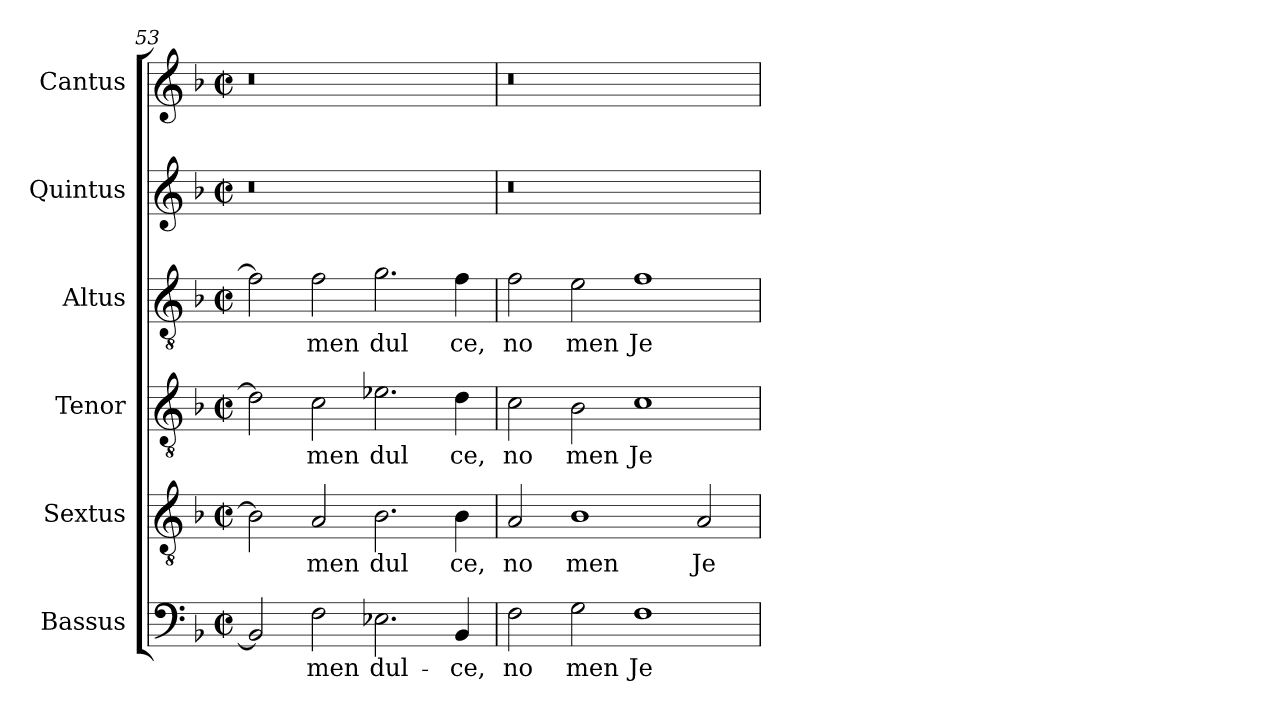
**kern	**text	**kern	**text	**kern	**text	**kern	**text	**kern	**kern
*part6	*part6	*part5	*part5	*part4	*part4	*part3	*part3	*part2	*part1
*staff6	*staff6	*staff5	*staff5	*staff4	*staff4	*staff3	*staff3	*staff2	*staff1
*I"Bassus	*	*I"Sextus	*	*I"Tenor	*	*I"Altus	*	*I"Quintus	*I"Cantus
*clefF4	*	*clefGv2	*	*clefGv2	*	*clefGv2	*	*clefG2	*clefG2
*k[b-]	*	*k[b-]	*	*k[b-]	*	*k[b-]	*	*k[b-]	*k[b-]
*F:	*	*F:	*	*F:	*	*F:	*	*F:	*F:
*M2/2	*	*M2/2	*	*M2/2	*	*M2/2	*	*M2/2	*M2/2
*met(c|)	*	*met(c|)	*	*met(c|)	*	*met(c|)	*	*met(c|)	*met(c|)
=53	=53	=53	=53	=53	=53	=53	=53	=53	=53
2BB-/]	.	2B-\]	.	2d\]	.	2f\]	.	0r	0r
!	!LO:LY:b:cj	!	!LO:LY:b:cj	!	!LO:LY:b:cj	!	!LO:LY:b:cj	!	!
2F\	-men	2A/	men	2c\	men	2f\	men	.	.
!	!LO:LY:b:cj	!	!LO:LY:b:cj	!	!LO:LY:b:cj	!	!LO:LY:b:cj	!	!
2.E-X\	dul-	2.B-\	dul	2.e-X\	dul	2.g\	dul	.	.
!	!LO:LY:b:cj	!	!LO:LY:b:cj	!	!LO:LY:b:cj	!	!LO:LY:b:cj	!	!
4BB-/	-ce,	4B-\	ce,	4d\	ce,	4f\	ce,	.	.
=54	=54	=54	=54	=54	=54	=54	=54	=54	=54
!	!LO:LY:b:cj	!	!LO:LY:b:cj	!	!LO:LY:b:cj	!	!LO:LY:b:cj	!	!
2F\	no	2A/	no	2c\	no	2f\	no	0r	0r
!	!LO:LY:b:cj	!	!LO:LY:b:cj	!	!LO:LY:b:cj	!	!LO:LY:b:cj	!	!
2G\	men	1B-	men	2B-\	men	2e\	men	.	.
!	!LO:LY:b:cj	!	!	!	!LO:LY:b:cj	!	!LO:LY:b:cj	!	!
1F	Je-	.	.	1c	Je	1f	Je	.	.
!	!	!	!LO:LY:b:cj	!	!	!	!	!	!
.	.	2A/	Je	.	.	.	.	.	.
=	=	=	=	=	=	=	=	=	=
*-	*-	*-	*-	*-	*-	*-	*-	*-	*-
